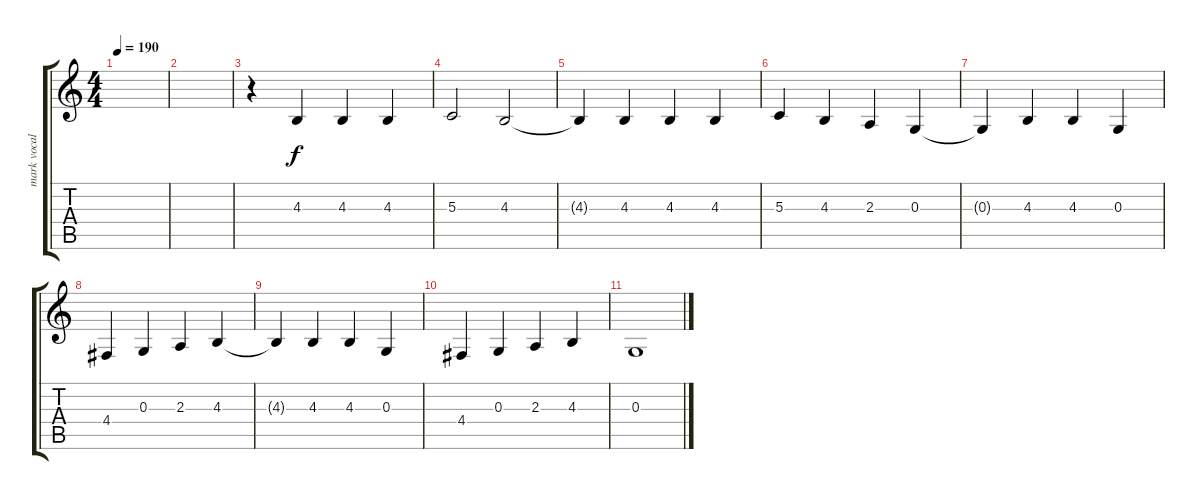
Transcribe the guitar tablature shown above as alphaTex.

\track ("mark vocal" "mark vocal") {instrument altosax}
\staff {score tabs}
\tuning (E4 B3 G3 D3 A2 E2) {hide}
\ts (4 4)
\tempo 190
\clef g2
\ks c
|
|
r.4 4.3.4 4.3.4 4.3.4 |
5.3.2 4.3.2 |
4.3{t}.4 4.3.4 4.3.4 4.3.4 |
5.3.4 4.3.4 2.3.4 0.3.4 |
0.3{t}.4 4.3.4 4.3.4 0.3.4 |
4.4.4 0.3.4 2.3.4 4.3.4 |
4.3{t}.4 4.3.4 4.3.4 0.3.4 |
4.4.4 0.3.4 2.3.4 4.3.4 |
0.3.1
